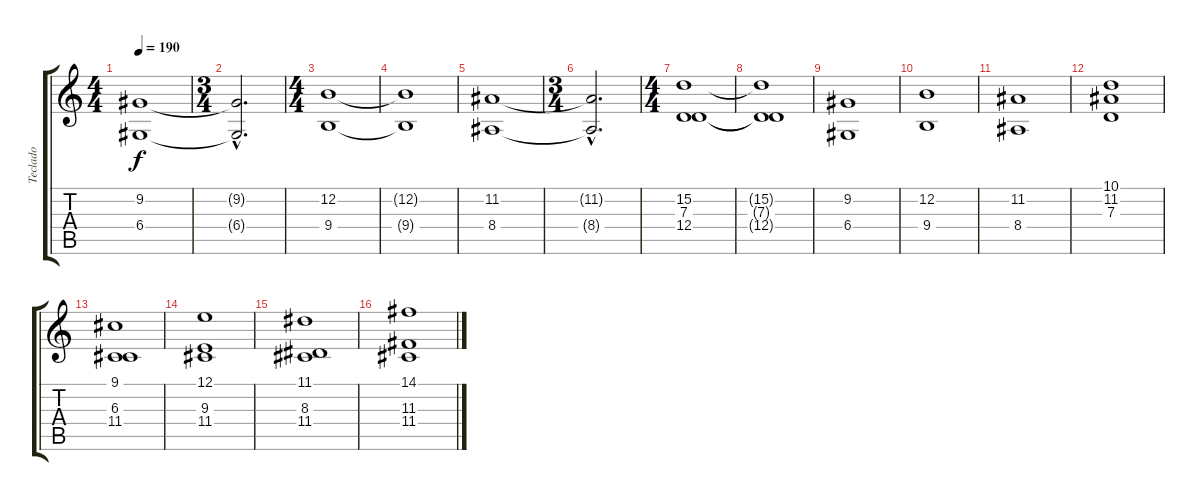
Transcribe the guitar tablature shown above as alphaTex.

\track ("Teclado" "Teclado") {instrument choiraahs}
\staff {score tabs}
\tuning (E4 B3 G3 D3 A2 E2) {hide}
\ts (4 4)
\tempo 190
\clef g2
\ks c
(9.2 6.4).1{dy f instrument choiraahs} |
\ts (3 4)
(9.2{hac t} 6.4{hac t}).2{d} |
\ts (4 4)
(12.2 9.4).1 |
(12.2{t} 9.4{t}).1 |
(11.2 8.4).1 |
\ts (3 4)
(11.2{hac t} 8.4{hac t}).2{d} |
\ts (4 4)
(15.2 7.3 12.4).1 |
(15.2{t} 7.3{t} 12.4{t}).1 |
(9.2 6.4).1 |
(12.2 9.4).1 |
(11.2 8.4).1 |
(10.1 11.2 7.3).1 |
(9.1 6.3 11.4).1 |
(12.1 9.3 11.4).1 |
(11.1 8.3 11.4).1 |
(14.1 11.3 11.4).1
